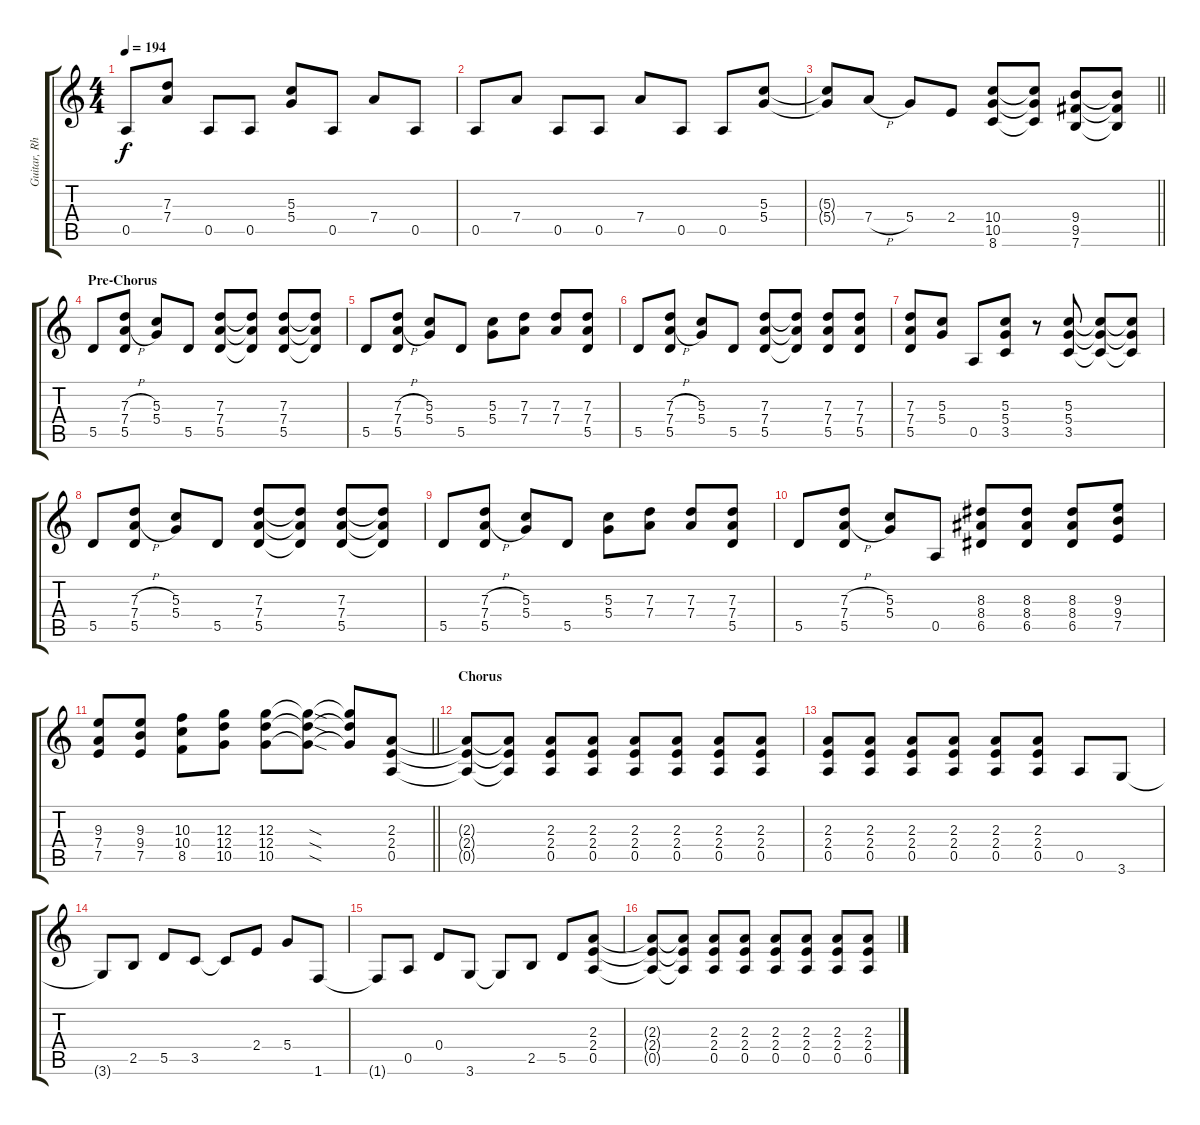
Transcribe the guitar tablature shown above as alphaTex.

\track ("Guitar, Rhythm" "Guitar, Rh") {instrument distortionguitar}
\staff {score tabs}
\tuning (E4 B3 G3 D3 A2 E2) {hide}
\ts (4 4)
\tempo 194
\clef g2
\ks c
0.5.8{dy f} (7.3 7.4).8 0.5.8 0.5.8 (5.3 5.4).8 0.5.8 7.4.8 0.5.8 |
0.5.8 7.4.8 0.5.8 0.5.8 7.4.8 0.5.8 0.5.8 (5.3 5.4).8 |
\barLineRight lightlight
(5.3{t} 5.4{t}).8 7.4{h}.8 5.4.8 2.4.8 (10.4 10.5 8.6).8 (10.4{t} 10.5{t} 8.6{t}).8 (9.4 9.5 7.6).8 (9.4{t} 9.5{t} 7.6{t}).8 |
\section ("" "Pre-Chorus")
5.5.8 (7.3{h} 7.4{h} 5.5).8 (5.3 5.4).8 5.5.8 (7.3 7.4 5.5).8 (7.3{t} 7.4{t} 5.5{t}).8 (7.3 7.4 5.5).8 (7.3{t} 7.4{t} 5.5{t}).8 |
5.5.8 (7.3{h} 7.4{h} 5.5).8 (5.3 5.4).8 5.5.8 (5.3 5.4).8 (7.3 7.4).8 (7.3 7.4).8 (7.3 7.4 5.5).8 |
5.5.8 (7.3{h} 7.4{h} 5.5).8 (5.3 5.4).8 5.5.8 (7.3 7.4 5.5).8 (7.3{t} 7.4{t} 5.5{t}).8 (7.3 7.4 5.5).8 (7.3 7.4 5.5).8 |
(7.3 7.4 5.5).8 (5.3 5.4).8 0.5.8 (5.3 5.4 3.5).8 r.8 (5.3 5.4 3.5).8 (5.3{t} 5.4{t} 3.5{t}).8 (5.3{t} 5.4{t} 3.5{t}).8 |
5.5.8 (7.3{h} 7.4{h} 5.5).8 (5.3 5.4).8 5.5.8 (7.3 7.4 5.5).8 (7.3{t} 7.4{t} 5.5{t}).8 (7.3 7.4 5.5).8 (7.3{t} 7.4{t} 5.5{t}).8 |
5.5.8 (7.3{h} 7.4{h} 5.5).8 (5.3 5.4).8 5.5.8 (5.3 5.4).8 (7.3 7.4).8 (7.3 7.4).8 (7.3 7.4 5.5).8 |
5.5.8 (7.3{h} 7.4{h} 5.5).8 (5.3 5.4).8 0.5.8 (8.3 8.4 6.5).8 (8.3 8.4 6.5).8 (8.3 8.4 6.5).8 (9.3 9.4 7.5).8 |
\barLineRight lightlight
(9.3 7.4 7.5).8 (9.3 9.4 7.5).8 (10.3 10.4 8.5).8 (12.3 12.4 10.5).8 (12.3 12.4 10.5).8 (12.3{sod t} 12.4{sod t} 10.5{sod t}).8 (12.3{t} 12.4{t} 10.5{t}).8 (2.3 2.4 0.5).8 |
\section ("" "Chorus")
(2.3{t} 2.4{t} 0.5{t}).8 (2.3{t} 2.4{t} 0.5{t}).8 (2.3 2.4 0.5).8 (2.3 2.4 0.5).8 (2.3 2.4 0.5).8 (2.3 2.4 0.5).8 (2.3 2.4 0.5).8 (2.3 2.4 0.5).8 |
(2.3 2.4 0.5).8 (2.3 2.4 0.5).8 (2.3 2.4 0.5).8 (2.3 2.4 0.5).8 (2.3 2.4 0.5).8 (2.3 2.4 0.5).8 0.5.8 3.6.8 |
3.6{t}.8 2.5.8 5.5.8 3.5.8 3.5{t}.8 2.4.8 5.4.8 1.6.8 |
1.6{t}.8 0.5.8 0.4.8 3.6.8 3.6{t}.8 2.5.8 5.5.8 (2.3 2.4 0.5).8 |
(2.3{t} 2.4{t} 0.5{t}).8 (2.3{t} 2.4{t} 0.5{t}).8 (2.3 2.4 0.5).8 (2.3 2.4 0.5).8 (2.3 2.4 0.5).8 (2.3 2.4 0.5).8 (2.3 2.4 0.5).8 (2.3 2.4 0.5).8
